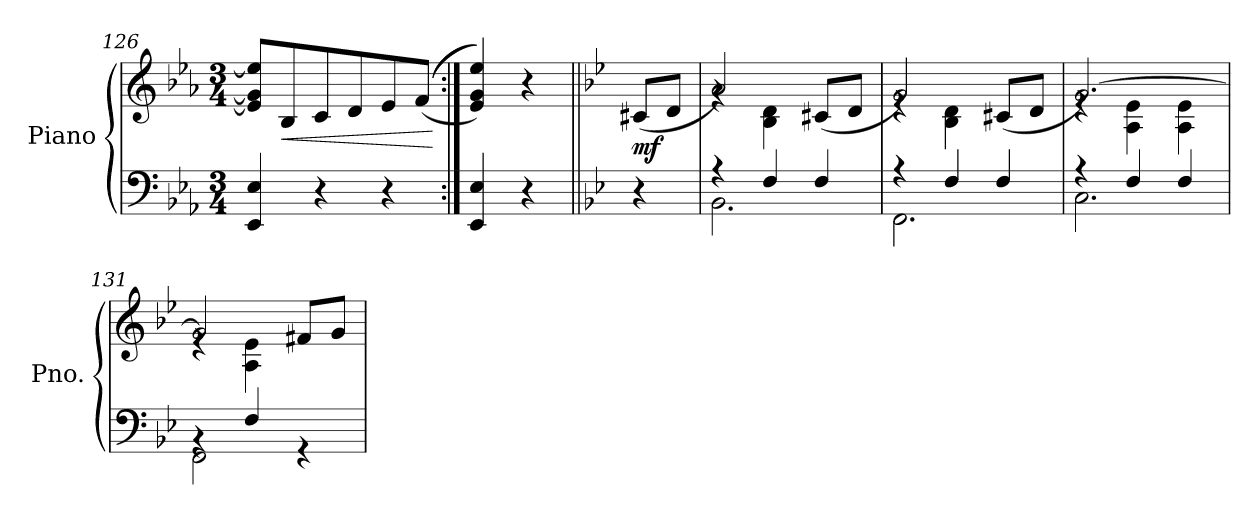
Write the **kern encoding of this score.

**kern	**kern	**dynam
*part1	*part1	*part1
*staff2	*staff1	*staff1/2
*I"Piano	*	*
*I'Pno.	*	*
*clefF4	*clefG2	*
*k[b-e-a-]	*k[b-e-a-]	*
*M3/4	*M3/4	*
=126	=126	=126
4EE-/ 4E-/	8e-/] 8g/] 8ee-/]L	.
!	!	!LO:HP:b
.	8B-/	<
4r	8c/	.
.	8d/	.
4r	8e-/	.
.	(>(<(<8f/J	.
.	.	[
=127:|!	=127:|!	=127:|!
4EE-/ 4E-/	4e-/ 4g/ 4ee-/)))	.
4r	4r	.
!!LO:LB:g=z
=127X2||	=127X2||	=127X2||
*k[b-e-]	*k[b-e-]	*
!	!	!LO:DY:b
4r	(>8c#X/L	mf
.	8d/J	.
=128	=128	=128
*^	*^	*
4r	2.BB-\	2a/)	4rg	.
4F/	.	.	4B-\ 4d\	.
4F/	.	(>8c#X/L	4ryy	.
.	.	8d/J	.	.
=129	=129	=129	=129	=129
4r	2.FF\	2g/)	4re	.
4F/	.	.	4B-\ 4d\	.
4F/	.	(>8c#X/L	4ryy	.
.	.	8d/J	.	.
=130	=130	=130	=130	=130
4r	2.C\	[2.g/)	4re	.
4F/	.	.	4A\ 4e-\	.
4F/	.	.	4A\ 4e-\	.
=131	=131	=131	=131	=131
4rBB	2FF\	2g/]	4re	.
4F/	.	.	4A\ 4e-\	.
4rGG	4ryy	8f#X/L	4ryy	.
.	.	8g/J	.	.
*v	*v	*	*	*
*	*v	*v	*
=	=	=
*-	*-	*-
